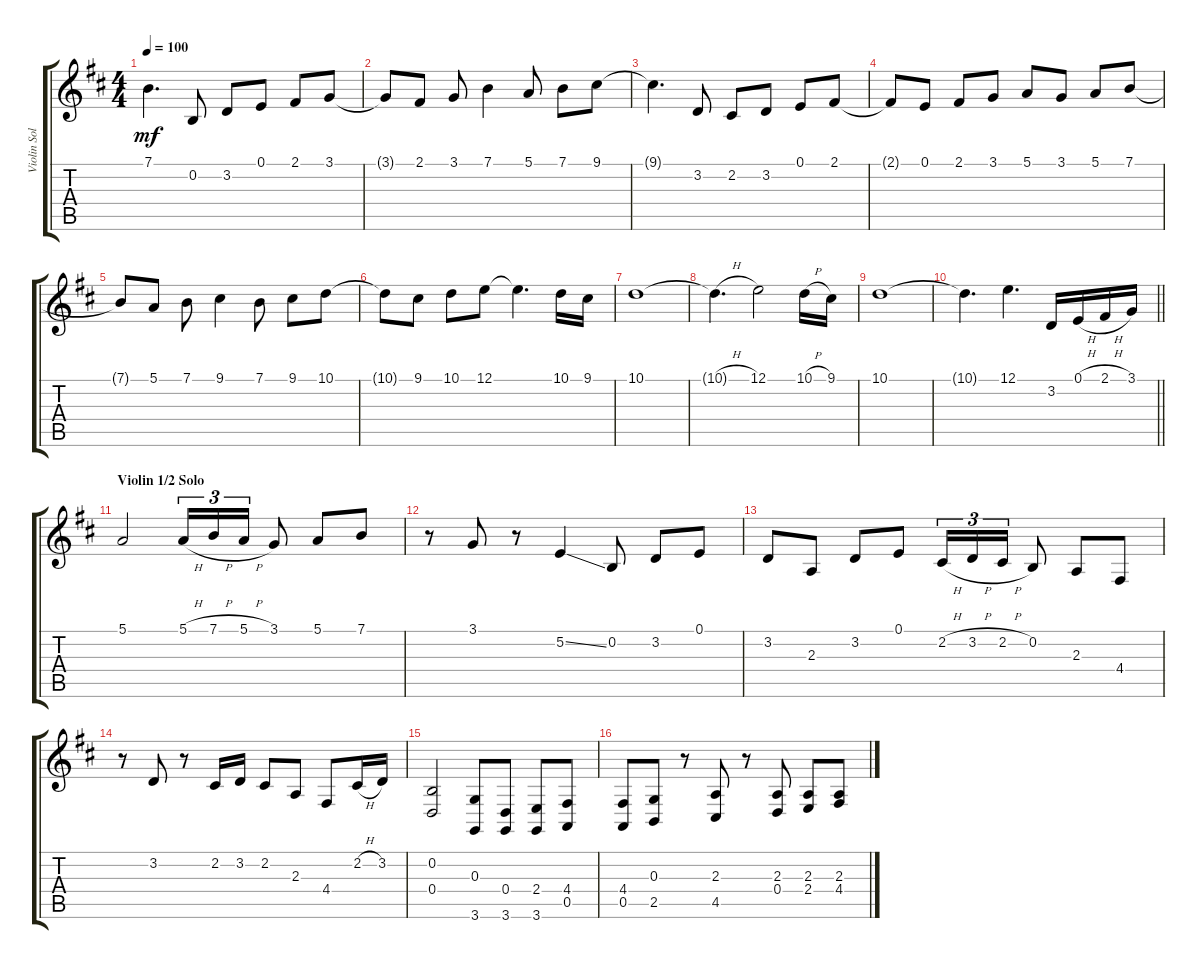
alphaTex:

\track ("Violin Solo" "Violin Sol") {instrument violin}
\staff {score tabs}
\tuning (E4 B3 G3 D3 A2 E2) {hide}
\ts (4 4)
\tempo 100
\clef g2
\ks d
7.1{t}.4{d dy mf} 0.2.8 3.2.8 0.1.8 2.1.8 3.1.8 |
3.1{t}.8 2.1.8 3.1.8 7.1.4 5.1.8 7.1.8 9.1.8 |
9.1{t}.4{d} 3.2.8 2.2.8 3.2.8 0.1.8 2.1.8 |
2.1{t}.8 0.1.8 2.1.8 3.1.8 5.1.8 3.1.8 5.1.8 7.1.8 |
7.1{t}.8 5.1.8 7.1.8 9.1.4 7.1.8 9.1.8 10.1.8 |
10.1{t}.8 9.1.8 10.1.8 12.1.8 12.1{t}.4{d} 10.1.16 9.1.16 |
10.1.1 |
10.1{h t}.4{d} 12.1.2 10.1{h}.16 9.1.16 |
10.1.1 |
\barLineRight lightlight
10.1{t}.4{d} 12.1.4{d} 3.2.16 0.1{h}.16 2.1{h}.16 3.1.16 |
\section ("" "Violin 1/2 Solo")
5.1.2 5.1{h}.16{tu (3 2)} 7.1{h}.16{tu (3 2)} 5.1{h}.16{tu (3 2)} 3.1.8 5.1.8 7.1.8 |
r.8 3.1.8 r.8 5.2{ss}.4 0.2.8 3.2.8 0.1.8 |
3.2.8 2.3.8 3.2.8 0.1.8 2.2{h}.16{tu (3 2)} 3.2{h}.16{tu (3 2)} 2.2{h}.16{tu (3 2)} 0.2.8 2.3.8 4.4.8 |
r.8 3.2.8 r.8 2.2.16 3.2.16 2.2.8 2.3.8 4.4.8 2.2{h}.16 3.2.16 |
(0.2 0.4).2 (0.3 3.6).8 (0.4 3.6).8 (2.4 3.6).8 (4.4 0.5).8 |
(4.4 0.5).8 (0.3 2.5).8 r.8 (2.3 4.5).8 r.8 (2.3 0.4).8 (2.3 2.4).8 (2.3 4.4).8
